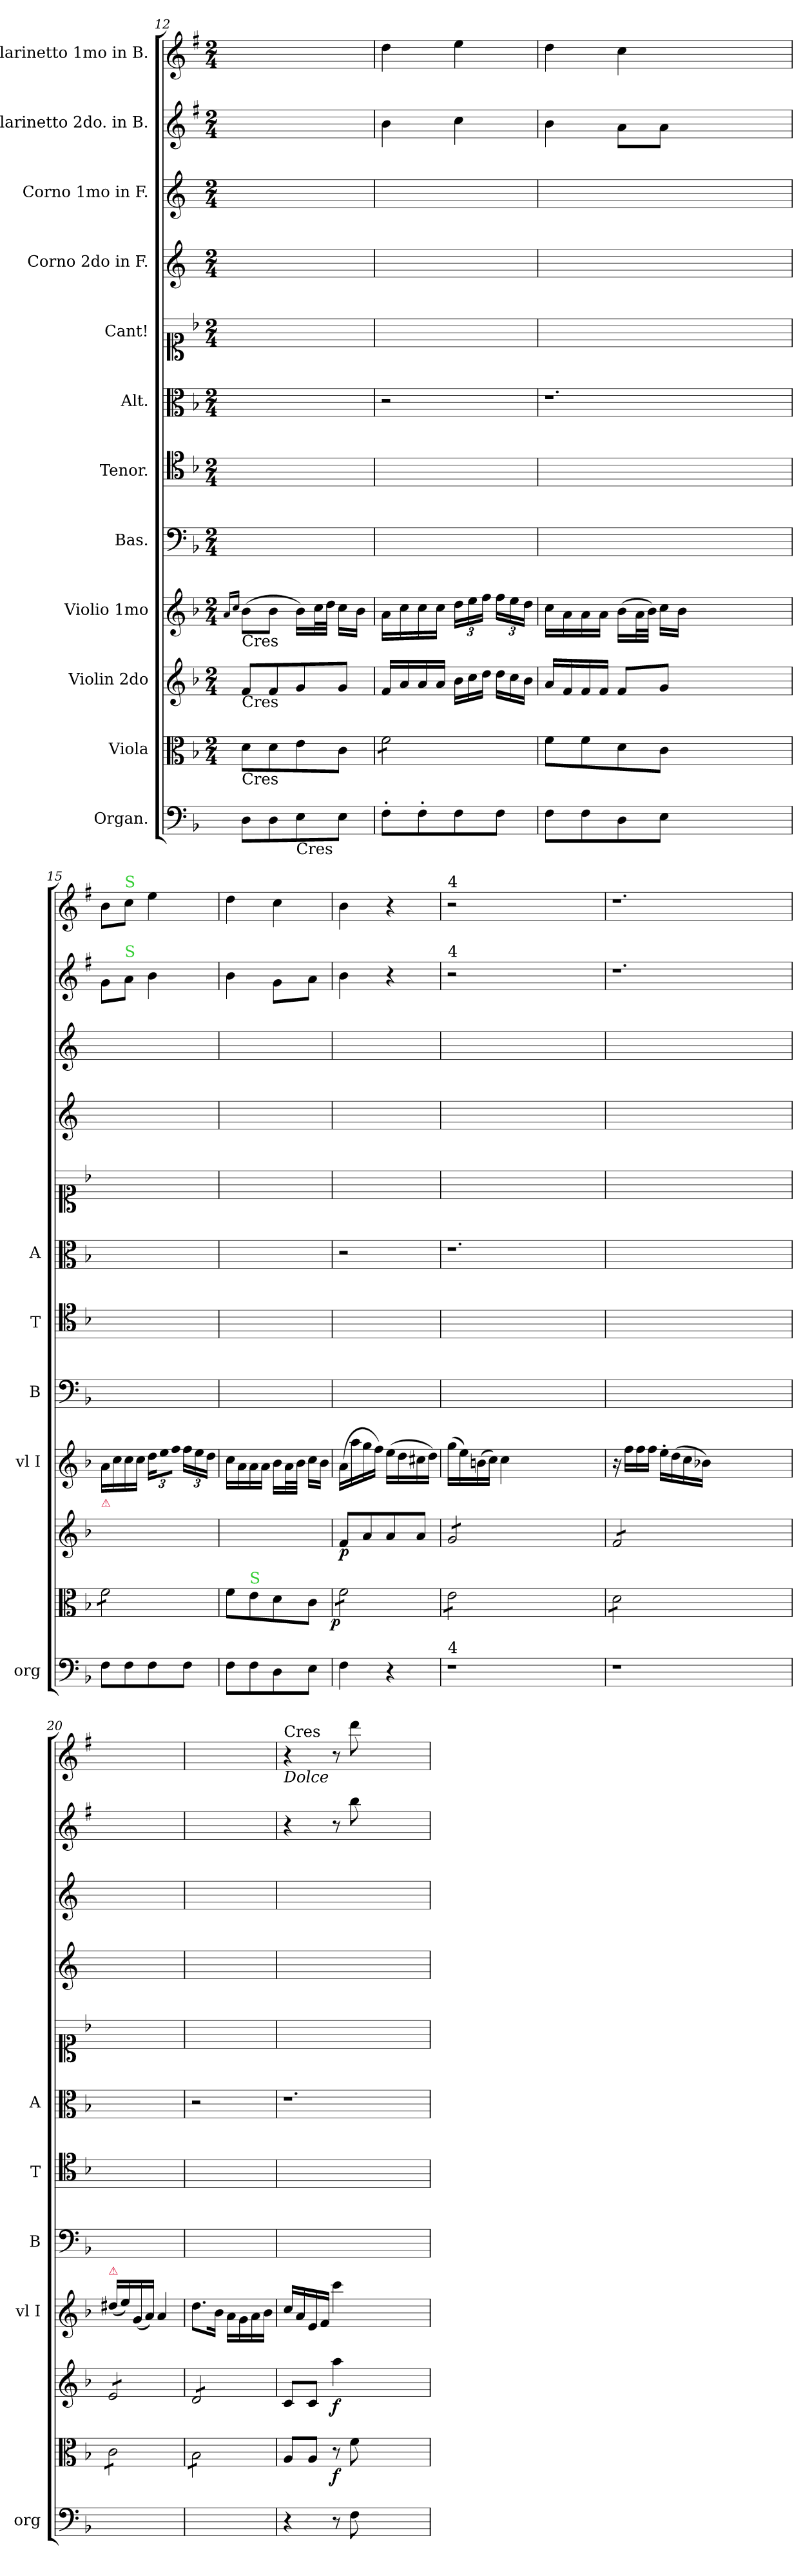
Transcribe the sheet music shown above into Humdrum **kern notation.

**kern	**dynam	**kern	**dynam	**kern	**dynam	**kern	**kern	**kern	**kern	**kern	**kern	**kern	**kern	**kern
*part12	*part12	*part11	*part11	*part10	*part10	*part9	*part8	*part7	*part6	*part5	*part4	*part3	*part2	*part1
*staff12	*staff12	*staff11	*staff11	*staff10	*staff10	*staff9	*staff8	*staff7	*staff6	*staff5	*staff4	*staff3	*staff2	*staff1
*I"Organ.	*	*I"Viola	*	*I"Violin 2do	*	*I"Violio 1mo	*I"Bas.	*I"Tenor.	*I"Alt.	*I"Cant!	*I"Corno 2do in F.	*I"Corno 1mo in F.	*I"Clarinetto 2do. in B.	*I"Clarinetto 1mo in B.
*I'org	*	*	*	*	*	*I'vl I	*I'B	*I'T	*I'A	*	*	*	*	*
*clefF4	*	*clefC3	*	*clefG2	*	*clefG2	*clefF4	*clefC4	*clefC3	*clefC1	*clefG2	*clefG2	*clefG2	*clefG2
*	*	*	*	*	*	*	*	*	*	*	*ITrd4c7	*ITrd4c7	*ITrd1c2	*ITrd1c2
*k[b-]	*	*k[b-]	*	*k[b-]	*	*k[b-]	*k[b-]	*k[b-]	*k[b-]	*k[b-]	*k[b-]	*k[b-]	*k[b-]	*k[b-]
*F:	*	*F:	*	*F:	*	*F:	*F:	*F:	*F:	*F:	*F:	*F:	*F:	*F:
*	*	*M2/4	*	*M2/4	*	*M2/4	*M2/4	*M2/4	*M2/4	*M2/4	*M2/4	*M2/4	*M2/4	*M2/4
=12	=12	=12	=12	=12	=12	=12	=12	=12	=12	=12	=12	=12	=12	=12
.	.	.	.	.	.	16qqa/LL	.	.	.	.	.	.	.	.
.	.	.	.	.	.	16qqcc/JJ	.	.	.	.	.	.	.	.
!	!	!	!	!	!	!LO:TX:b:t=Cres	!	!	!	!	!	!	!	!
!	!	!	!	!LO:TX:b:t=Cres	!	!	!	!	!	!	!	!	!	!
!	!	!LO:TX:b:t=Cres	!	!	!	!	!	!	!	!	!	!	!	!
8D\L	.	8d\L	.	8f/L	.	(8b-\L	2ryy	2ryy	2ryy	2ryy	2ryy	2ryy	2ryy	2ryy
8D\	.	8d\	.	8f/	.	8b-\J	.	.	.	.	.	.	.	.
!LO:TX:b:t=Cres	!	!	!	!	!	!	!	!	!	!	!	!	!	!
8E\	.	8e\	.	8g/	.	16b-\LL)	.	.	.	.	.	.	.	.
.	.	.	.	.	.	32cc\L	.	.	.	.	.	.	.	.
.	.	.	.	.	.	32dd\JJJ	.	.	.	.	.	.	.	.
8E\J	.	8c\J	.	8g/J	.	16cc\LL	.	.	.	.	.	.	.	.
.	.	.	.	.	.	16b-\JJ	.	.	.	.	.	.	.	.
=13	=13	=13	=13	=13	=13	=13	=13	=13	=13	=13	=13	=13	=13	=13
!	!	!LO:TX:a:t=....	!	!	!	!	!	!	!	!	!	!	!	!
*	*	*tremolo	*	*	*	*	*	*	*	*	*	*	*	*
8F'\L	.	8f\L	.	16f/LL	.	16a\LL	2ryy	2ryy	2r	2ryy	2ryy	2ryy	4a\	4cc\
.	.	.	.	16a/	.	16cc\	.	.	.	.	.	.	.	.
8F'\	.	8f\	.	16a/	.	16cc\	.	.	.	.	.	.	.	.
.	.	.	.	16a/JJ	.	16cc\JJ	.	.	.	.	.	.	.	.
*	*	*	*	*Xtuplet	*	*	*	*	*	*	*	*	*	*
8F\	.	8f\	.	24b-\LL	.	24dd\LL	.	.	.	.	.	.	4b-\	4dd\
.	.	.	.	24cc\	.	24ee\	.	.	.	.	.	.	.	.
.	.	.	.	24dd\JJ	.	24ff\JJ	.	.	.	.	.	.	.	.
8F\J	.	8f\J	.	24dd\LL	.	24ff\LL	.	.	.	.	.	.	.	.
*	*	*Xtremolo	*	*	*	*	*	*	*	*	*	*	*	*
.	.	.	.	24cc\	.	24ee\	.	.	.	.	.	.	.	.
.	.	.	.	24b-\JJ	.	24dd\JJ	.	.	.	.	.	.	.	.
=14	=14	=14	=14	=14	=14	=14	=14	=14	=14	=14	=14	=14	=14	=14
8F\L	.	8f\L	.	16a/LL	.	16cc\LL	2ryy	2ryy	1.r	2ryy	2ryy	2ryy	4a\	4cc\
.	.	.	.	16f/	.	16a\	.	.	.	.	.	.	.	.
8F\	.	8f\	.	16f/	.	16a\	.	.	.	.	.	.	.	.
.	.	.	.	16f/JJ	.	16a\JJ	.	.	.	.	.	.	.	.
8D\	.	8d\	.	8f/L	.	(16b-\LL	.	.	.	.	.	.	8g\L	4b-\
.	.	.	.	.	.	32a\L	.	.	.	.	.	.	.	.
.	.	.	.	.	.	32b-\JJJ)	.	.	.	.	.	.	.	.
8E\J	.	8c\J	.	8g/J	.	16cc\LL	.	.	.	.	.	.	8g\J	.
.	.	.	.	.	.	16b-\JJ	.	.	.	.	.	.	.	.
1ryy	.	1ryy	.	1ryy	.	1ryy	1ryy	1ryy	.	1ryy	1ryy	1ryy	1ryy	1ryy
=15	=15	=15	=15	=15	=15	=15	=15	=15	=15	=15	=15	=15	=15	=15
!	!	!	!	!LO:TX:a:color=crimson:t=⚠	!	!	!	!	!	!	!	!	!	!
!	!	!LO:TX:a:t=....	!	!	!	!	!	!	!	!	!	!	!	!
*	*	*tremolo	*	*	*	*	*	*	*	*	*	*	*	*
8F\L	.	8f\L	.	16f/LLyy	.	16a\LL	2ryy	2ryy	2ryy	2ryy	2ryy	2ryy	8f\L	8a\L
.	.	.	.	16a/yy	.	16cc\	.	.	.	.	.	.	.	.
!	!	!	!	!	!	!	!	!	!	!	!	!	!	!LO:TX:a:color=limegreen:t=S
!	!	!	!	!	!	!	!	!	!	!	!	!	!LO:TX:a:color=limegreen:t=S	!
8F\	.	8f\	.	16a/yy	.	16cc\	.	.	.	.	.	.	8g\J	8b-\J
.	.	.	.	16a/JJyy	.	16cc\JJ	.	.	.	.	.	.	.	.
8F\	.	8f\	.	24b-\LLyy	.	24dd\LL	.	.	.	.	.	.	4a\	4dd\
!	!	!	!	!	!	!LO:N:vis=32	!	!	!	!	!	!	!	!
.	.	.	.	24cc\yy	.	24ee\L	.	.	.	.	.	.	.	.
!	!	!	!	!	!	!LO:N:vis=32	!	!	!	!	!	!	!	!
.	.	.	.	24dd\JJyy	.	24ff\JJJ	.	.	.	.	.	.	.	.
8F\J	.	8f\J	.	24dd\LLyy	.	24ff\LL	.	.	.	.	.	.	.	.
*	*	*Xtremolo	*	*	*	*	*	*	*	*	*	*	*	*
.	.	.	.	24cc\yy	.	24ee\	.	.	.	.	.	.	.	.
.	.	.	.	24b-\JJyy	.	24dd\JJ	.	.	.	.	.	.	.	.
=16	=16	=16	=16	=16	=16	=16	=16	=16	=16	=16	=16	=16	=16	=16
8F\L	.	8f\L	.	16a/LLyy	.	16cc\LL	2ryy	2ryy	2ryy	2ryy	2ryy	2ryy	4a\	4cc\
.	.	.	.	16f/yy	.	16a\	.	.	.	.	.	.	.	.
!	!	!LO:TX:a:color=limegreen:t=S	!	!	!	!	!	!	!	!	!	!	!	!
8F\	.	8e\	.	16f/yy	.	16a\	.	.	.	.	.	.	.	.
.	.	.	.	16f/JJyy	.	16a\JJ	.	.	.	.	.	.	.	.
8D\	.	8d\	.	8f/Lyy	.	16b-\LL	.	.	.	.	.	.	8f\L	4b-\
.	.	.	.	.	.	32a\L	.	.	.	.	.	.	.	.
.	.	.	.	.	.	32b-\JJJ	.	.	.	.	.	.	.	.
8E\J	.	8c\J	.	8g/Jyy	.	16cc\LL	.	.	.	.	.	.	8g\J	.
.	.	.	.	.	.	16b-\JJ	.	.	.	.	.	.	.	.
=17	=17	=17	=17	=17	=17	=17	=17	=17	=17	=17	=17	=17	=17	=17
!	!	!	!LO:DY:b:rj	!	!LO:DY:b	!	!	!	!	!	!	!	!	!
*	*	*tremolo	*	*	*	*	*	*	*	*	*	*	*	*
4F\	.	8f\L	p	8f/L	p	(16a\LL	2ryy	2ryy	2r	2ryy	2ryy	2ryy	4a\	4a\
.	.	.	.	.	.	16aa\	.	.	.	.	.	.	.	.
.	.	8f\	.	8a/	.	16gg\	.	.	.	.	.	.	.	.
.	.	.	.	.	.	16ff\JJ)	.	.	.	.	.	.	.	.
4r	.	8f\	.	8a/	.	(16ee\LL	.	.	.	.	.	.	4r	4r
.	.	.	.	.	.	16dd\	.	.	.	.	.	.	.	.
.	.	8f\J	.	8a/J	.	16cc#X\	.	.	.	.	.	.	.	.
.	.	.	.	.	.	16dd\JJ)	.	.	.	.	.	.	.	.
=18	=18	=18	=18	=18	=18	=18	=18	=18	=18	=18	=18	=18	=18	=18
!	!	!	!	!	!	!	!	!	!	!	!	!	!	!LO:TX:a:t=4
!	!	!	!	!	!	!	!	!	!	!	!	!	!LO:TX:a:t=4	!
!LO:TX:a:t=4	!	!	!	!	!	!	!	!	!	!	!	!	!	!
*	*	*	*	*tremolo	*	*	*	*	*	*	*	*	*	*
1r	.	8e\L	.	8g/L	.	(16gg\LL	2ryy	2ryy	1.r	2ryy	2ryy	2ryy	2r	2r
.	.	.	.	.	.	16ee\)	.	.	.	.	.	.	.	.
.	.	8e\	.	8g/	.	(16bn\	.	.	.	.	.	.	.	.
.	.	.	.	.	.	16cc\JJ)	.	.	.	.	.	.	.	.
.	.	8e\	.	8g/	.	4cc\	.	.	.	.	.	.	.	.
.	.	8e\J	.	8g/J	.	.	.	.	.	.	.	.	.	.
.	.	1ryy	.	1ryy	.	1ryy	1ryy	1ryy	.	1ryy	1ryy	1ryy	1ryy	1ryy
2ryy	.	.	.	.	.	.	.	.	.	.	.	.	.	.
=19	=19	=19	=19	=19	=19	=19	=19	=19	=19	=19	=19	=19	=19	=19
1r	.	8d\L	.	8f/L	.	16r	2ryy	2ryy	1.ryy	2ryy	2ryy	2ryy	1.r	1.r
.	.	.	.	.	.	16ff\LL	.	.	.	.	.	.	.	.
.	.	8d\	.	8f/	.	16ff\	.	.	.	.	.	.	.	.
.	.	.	.	.	.	16ff\JJ	.	.	.	.	.	.	.	.
.	.	8d\	.	8f/	.	16ee'\LL	.	.	.	.	.	.	.	.
.	.	.	.	.	.	(16dd\	.	.	.	.	.	.	.	.
.	.	8d\J	.	8f/J	.	16cc\	.	.	.	.	.	.	.	.
.	.	.	.	.	.	16b-X\JJ)	.	.	.	.	.	.	.	.
.	.	1ryy	.	1ryy	.	1ryy	1ryy	1ryy	.	1ryy	1ryy	1ryy	.	.
2ryy	.	.	.	.	.	.	.	.	.	.	.	.	.	.
=20	=20	=20	=20	=20	=20	=20	=20	=20	=20	=20	=20	=20	=20	=20
!	!	!	!	!	!	!LO:TX:a:color=crimson:t=⚠	!	!	!	!	!	!	!	!
2ryy	.	8c\L	.	8e/L	.	(16dd#X\LL	2ryy	2ryy	2ryy	2ryy	2ryy	2ryy	2ryy	2ryy
.	.	.	.	.	.	16ee\)	.	.	.	.	.	.	.	.
.	.	8c\	.	8e/	.	(16g/	.	.	.	.	.	.	.	.
.	.	.	.	.	.	16a/JJ)	.	.	.	.	.	.	.	.
.	.	8c\	.	8e/	.	4a/	.	.	.	.	.	.	.	.
.	.	8c\J	.	8e/J	.	.	.	.	.	.	.	.	.	.
=21	=21	=21	=21	=21	=21	=21	=21	=21	=21	=21	=21	=21	=21	=21
2ryy	.	8B-\L	.	8d/L	.	8.dd\L	2ryy	2ryy	2r	2ryy	2ryy	2ryy	2ryy	2ryy
.	.	8B-\	.	8d/	.	.	.	.	.	.	.	.	.	.
.	.	.	.	.	.	16b-\Jk	.	.	.	.	.	.	.	.
.	.	8B-\	.	8d/	.	16a\LL	.	.	.	.	.	.	.	.
.	.	.	.	.	.	16g\	.	.	.	.	.	.	.	.
.	.	8B-\J	.	8d/J	.	16a\	.	.	.	.	.	.	.	.
*	*	*	*	*Xtremolo	*	*	*	*	*	*	*	*	*	*
*	*	*Xtremolo	*	*	*	*	*	*	*	*	*	*	*	*
.	.	.	.	.	.	16b-\JJ	.	.	.	.	.	.	.	.
=22	=22	=22	=22	=22	=22	=22	=22	=22	=22	=22	=22	=22	=22	=22
!	!	!	!	!	!	!	!	!	!	!	!	!	!	!LO:TX:a:t=Cres
!	!	!	!	!	!	!	!	!	!	!	!	!	!	!LO:TX:b:i:t=Dolce
4r	.	8A/L	.	8c/L	.	16cc\LL	2ryy	2ryy	1.r	2ryy	2ryy	2ryy	4r	4r
.	.	.	.	.	.	16a/	.	.	.	.	.	.	.	.
.	.	8A/J	.	8c/J	.	16e/	.	.	.	.	.	.	.	.
.	.	.	.	.	.	16f/JJ	.	.	.	.	.	.	.	.
!	!	!	!LO:DY:b	!	!LO:DY:b	!	!	!	!	!	!	!	!	!
8r	.	8r	f	4aa\	f	4ccc\	.	.	.	.	.	.	8r	8r
!	!LO:DY:b	!	!	!	!	!	!	!	!	!	!	!	!	!
8F\	fo	8f\	.	.	.	.	.	.	.	.	.	.	8aa\	8ccc\
1ryy	.	1ryy	.	1ryy	.	1ryy	1ryy	1ryy	.	1ryy	1ryy	1ryy	1ryy	1ryy
=	=	=	=	=	=	=	=	=	=	=	=	=	=	=
*-	*-	*-	*-	*-	*-	*-	*-	*-	*-	*-	*-	*-	*-	*-
